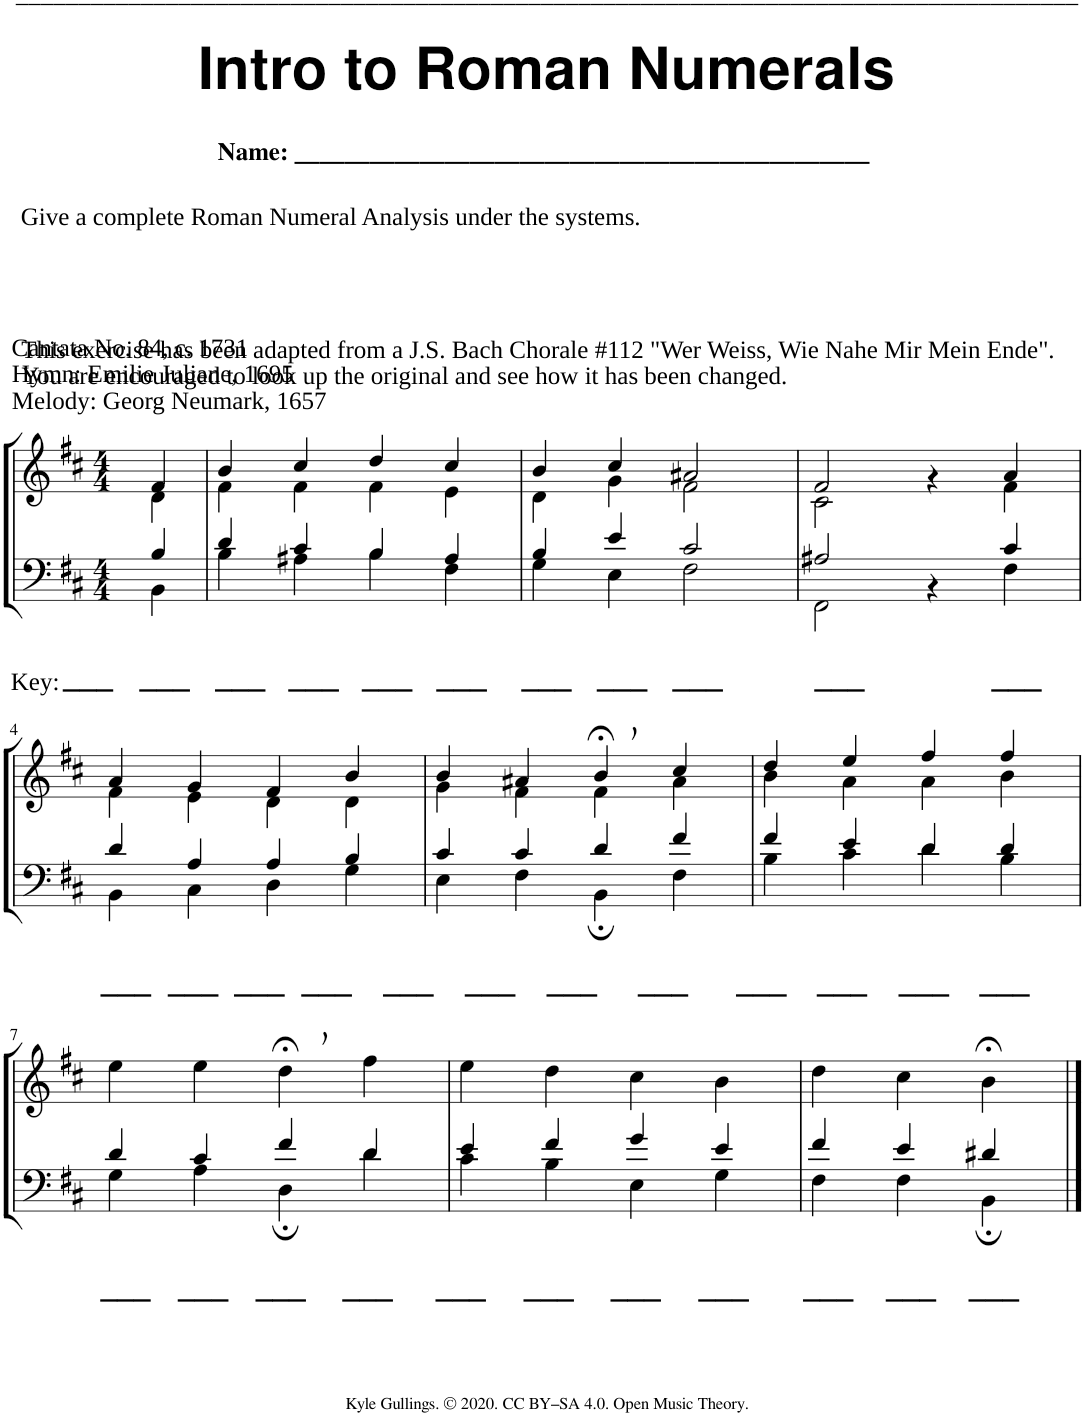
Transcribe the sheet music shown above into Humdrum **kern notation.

**kern	**kern
*part1	*part1
*staff2	*staff1
*I"Piano	*
*I'Pno.	*
*clefF4	*clefG2
*k[f#c#]	*k[f#c#]
*M4/4	*M4/4
=	=
*^	*^
!	!	!LO:TX:a:t=Cantata No. 84, c. 1731	!
!	!	!LO:TX:a:t=Hymn&colon; Emilie Juliane, 1695	!
!	!	!LO:TX:a:t=Melody&colon; Georg Neumark, 1657	!
4B/	4BB\	4f#/	4d\
=1	=1	=1	=1
4d/	4B\	4b/	4f#\
4c#/	4A#X\	4cc#/	4f#\
4B/	4B\	4dd/	4f#\
4A#/	4F#\	4cc#/	4e\
=2	=2	=2	=2
4B/	4G\	4b/	4d\
4e/	4E\	4cc#/	4g\
2c#/	2F#\	2a#X/	2f#\
=3	=3	=3	=3
2A#X/	2FF#\	2f#/	2c#\
4ryy	4r	4ryy	4r
4c#/	4F#\	4a/	4f#\
!!LO:LB:g=z	!!
=4	=4	=4	=4
4d/	4BB\	4a/	4f#\
4A/	4C#\	4g/	4e\
4A/	4D\	4f#/	4d\
4B/	4G\	4b/	4d\
=5	=5	=5	=5
4c#/	4E\	4b/	4g\
4c#/	4F#\	4a#X/	4f#\
4d/	4BB;\	4b;<,/	4f#\
4f#/	4F#\	4cc#/	4a#\
=6	=6	=6	=6
4f#/	4B\	4dd/	4b\
4e/	4c#\	4ee/	4a\
4d/	4d\	4ff#/	4a\
4d/	4B\	4ff#/	4b\
*	*	*v	*v
!!LO:LB:g=z
=7	=7	=7
4d/	4G\	4ee\
4c#/	4A\	4ee\
4f#/	4D;\	4dd;<,\
4d/	4d\	4ff#\
=8	=8	=8
4e/	4c#\	4ee\
4f#/	4B\	4dd\
4g/	4E\	4cc#\
4e/	4G\	4b\
=9	=9	=9
*M3/4	*	*M3/4
4f#/	4F#\	4dd\
4e/	4F#\	4cc#\
4d#X/	4BB;\	4b;<\
*v	*v	*
==	==
*-	*-
